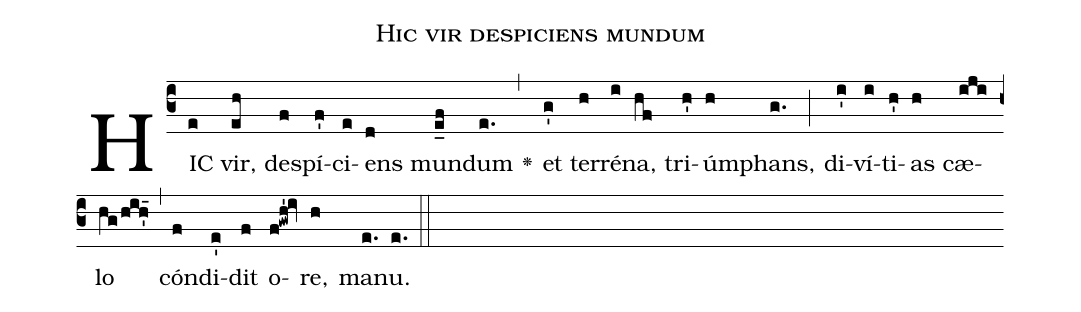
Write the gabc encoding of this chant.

name: Hic vir despiciens mundum;
%%
(c3)HIC(e) vir,(eh) de(f)spí(f')ci(e)ens(d) mun(e_f)dum(e.) <v>\greheightstar</v>(,) et(g') ter(h)ré(i)na,(hf) tri(h')úm(h)phans,(g.) (;)
di(i')ví(i)ti(h')as(h) cæ(iji)lo(hg/hih'_15) (,) cón(f)di(e')dit(f) o(f!gwh'!iv)re,(h) ma(e.)nu.(e.) (::)
